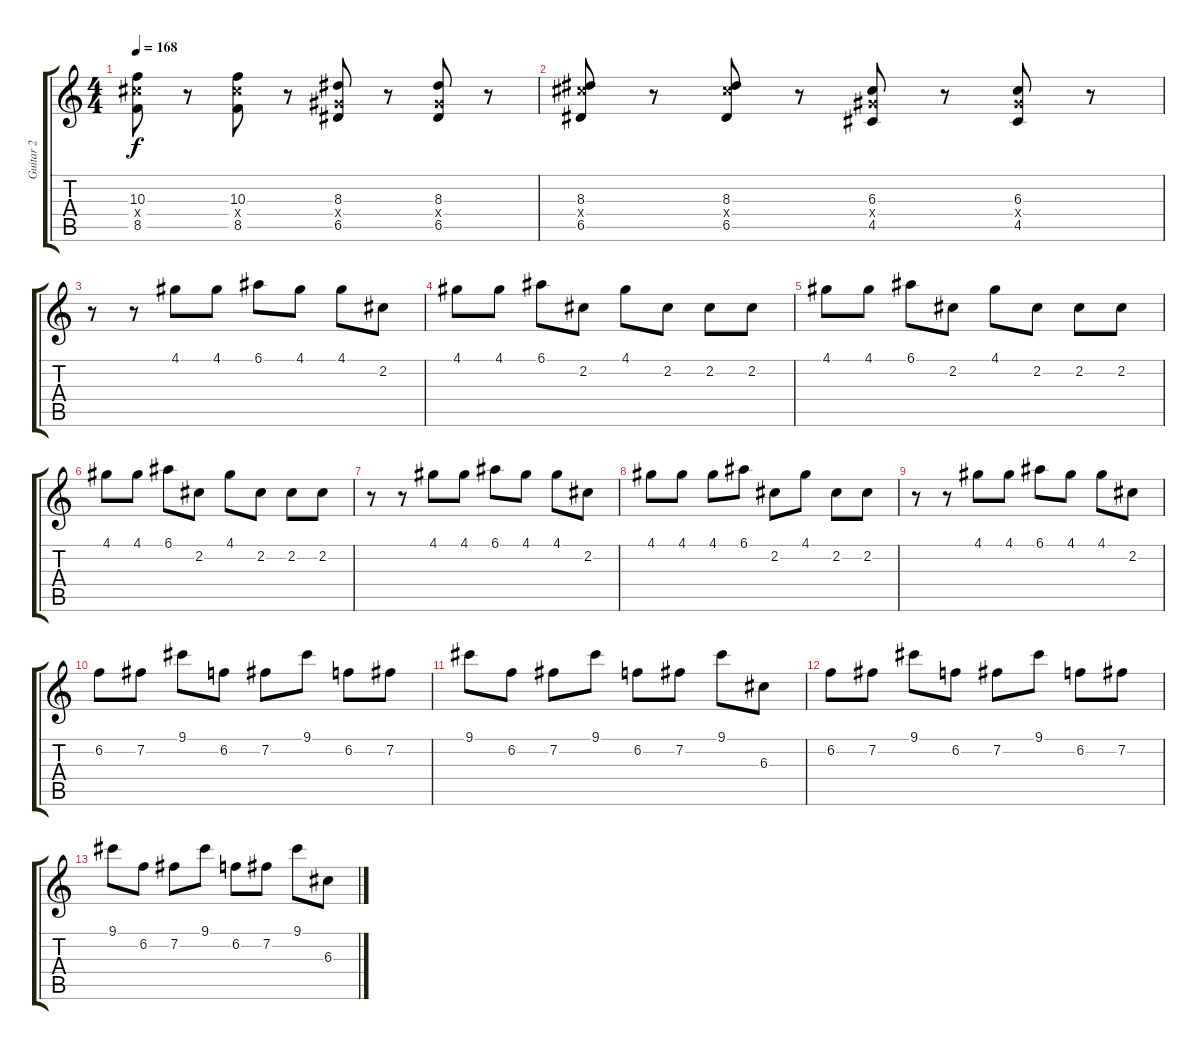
\track ("Guitar 2" "Guitar 2") {instrument overdrivenguitar}
\staff {score tabs}
\tuning (E4 B3 G3 D3 A2 D2) {hide}
\ts (4 4)
\tempo 168
\clef g2
\ks c
(10.3 11.4{x} 8.5).8{dy f} r.8 (10.3 11.4{x} 8.5).8 r.8 (8.3 6.4{x} 6.5).8 r.8 (8.3 6.4{x} 6.5).8 r.8 |
(8.3 11.4{x} 6.5).8 r.8 (8.3 11.4{x} 6.5).8 r.8 (6.3 6.4{x} 4.5).8 r.8 (6.3 6.4{x} 4.5).8 r.8 |
r.8 r.8 4.1.8 4.1.8 6.1.8 4.1.8 4.1.8 2.2.8 |
4.1.8 4.1.8 6.1.8 2.2.8 4.1.8 2.2.8 2.2.8 2.2.8 |
4.1.8 4.1.8 6.1.8 2.2.8 4.1.8 2.2.8 2.2.8 2.2.8 |
4.1.8 4.1.8 6.1.8 2.2.8 4.1.8 2.2.8 2.2.8 2.2.8 |
r.8 r.8 4.1.8 4.1.8 6.1.8 4.1.8 4.1.8 2.2.8 |
4.1.8 4.1.8 4.1.8 6.1.8 2.2.8 4.1.8 2.2.8 2.2.8 |
r.8 r.8 4.1.8 4.1.8 6.1.8 4.1.8 4.1.8 2.2.8 |
6.2.8 7.2.8 9.1.8 6.2.8 7.2.8 9.1.8 6.2.8 7.2.8 |
9.1.8 6.2.8 7.2.8 9.1.8 6.2.8 7.2.8 9.1.8 6.3.8 |
6.2.8 7.2.8 9.1.8 6.2.8 7.2.8 9.1.8 6.2.8 7.2.8 |
9.1.8 6.2.8 7.2.8 9.1.8 6.2.8 7.2.8 9.1.8 6.3.8
